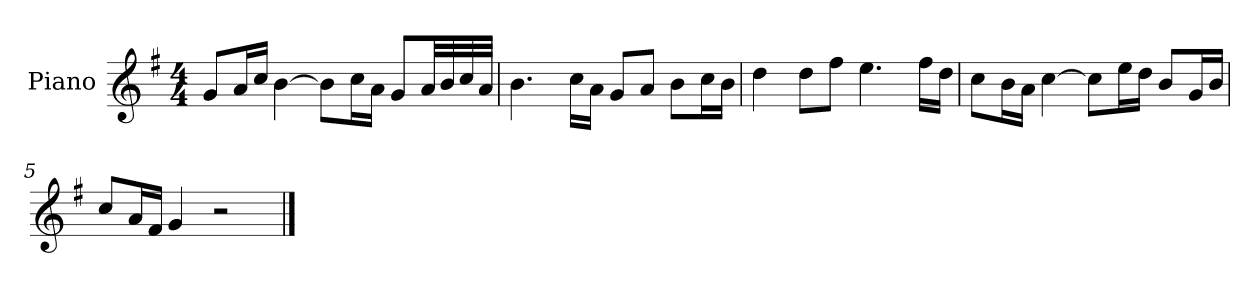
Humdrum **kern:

**kern
*part1
*staff1
*I"Piano
*I'P-no
*clefG2
*k[f#]
*M4/4
*MM90
=1
8g/L
16a/L
16cc/JJ
[4b\
8b\L]
16cc\L
16a\JJ
8g/L
32a/LL
32b/
32cc/
32a/JJJ
=2
4.b\
16cc\LL
16a\JJ
8g/L
8a/J
8b\L
16cc\L
16b\JJ
=3
4dd\
8dd\L
8ff#\J
4.ee\
16ff#\LL
16dd\JJ
=4
8cc\L
16b\L
16a\JJ
[4cc\
8cc\L]
16ee\L
16dd\JJ
8b/L
16g/L
16b/JJ
!!LO:LB:g=z
=5
8cc/L
16a/L
16f#/JJ
4g/
2r
==
*-
